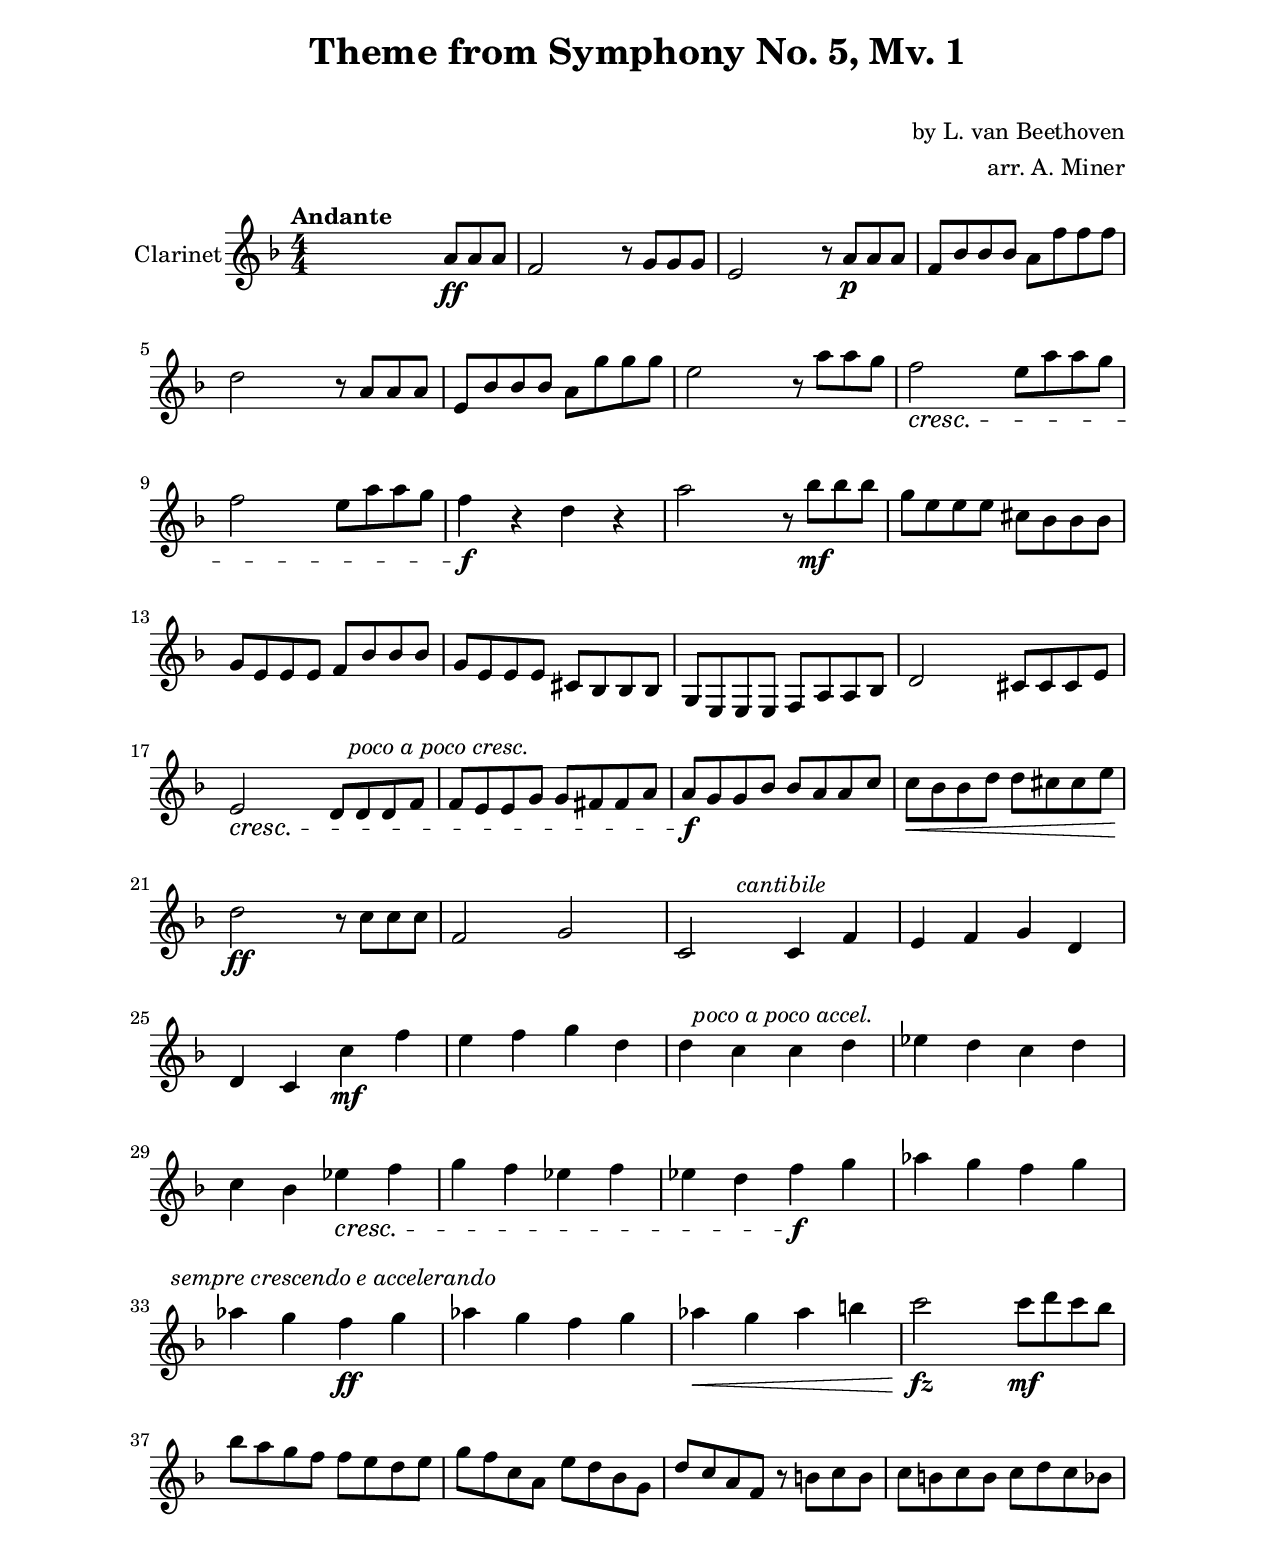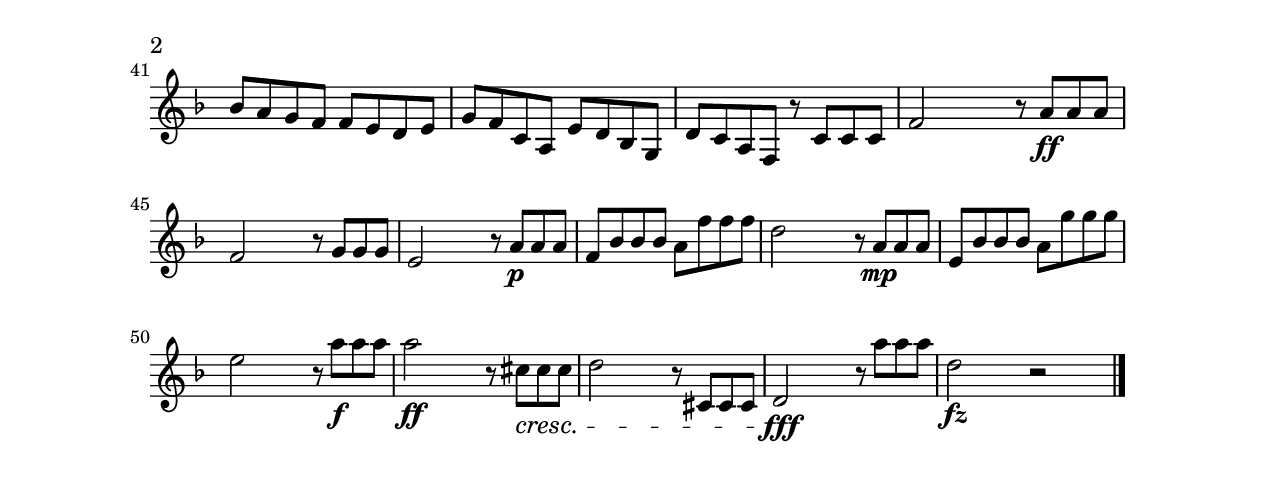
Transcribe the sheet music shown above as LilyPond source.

% Copied from Easy Classical Clarinet Solos by Javier Marcó
% pg 25

\include "globals.ly"

\header {
    title = "Theme from Symphony No. 5, Mv. 1"
    composer = "by L. van Beethoven"
    arranger = "arr. A. Miner"
}

cantibile = \markup {
    \fontsize #-2 \italic "cantibile"
}

pocoCresc = \markup {
    \fontsize #-2 \italic "poco a poco cresc."
}

pocoAccel = \markup {
    \fontsize #-2 \italic "poco a poco accel."
}

sempreAccel = \markup {
    \fontsize #-2 \italic "sempre crescendo e accelerando"
}

melody = \relative c'' {
    \tempo "Andante"
    \numericTimeSignature \time 4/4
    \key d \minor

    s2 s8 a a a | f2 r8 g8 g g | e2 r8 a8 a a | f8 bf bf bf a f' f f | d2 r8 a8 a a |
    e8 bf' bf bf a g' g g | e2 r8 a a g | f2 e8 a a g | f2 e8 a a g | f4 r d r |
    a'2 r8 bf bf bf | g8 e e e cs bf bf bf | g8 e e e f bf bf bf | g8 e e e cs bf bf bf |
    g8 e e e f a a bf | d2 cs8 cs cs e | e2 d8 d d f | f8 e e g g fs fs a |
    a8 g g bf bf a a c | c8 bf bf d d cs cs e | d2 r8 c c c | f,2 g | c,2 c4 f |
    e4 f g d | d4 c c' f | e4 f g d | d4 c c d | ef4 d c d |
    c4 bf ef f | g4 f ef f | ef d f g | af4 g f g |
    af4 g f g | af4 g f g | af4 g af b | c2 c8 d c bf |
    bf8 a g f f e d e | g8 f c a e' d bf g | d'8 c a f r8 b c b | c8 b c b c d c bf |
    bf8 a g f f e d e | g8 f c a e' d bf g | d'8 c a f r c' c c | f2 r8 a a a | f2 r8 g g g |
    e2 r8 a a a | f8 bf bf bf a f' f f | d2 r8 a a a | e bf' bf bf a g' g g | e2 r8 a a a |
    a2 r8 cs,8 cs cs | d2 r8 cs,8 cs cs | d2 r8 a'' a a | d,2 r2 |

    \bar "|."
}

markings = \relative c'' {
    s2 s8 s8 \ff s4 | s1 | s2 s8 s8 \p s4 | s1 | s1 |
    s1 | s1 | s2 \cresc s2 | s1 | s4 \f s2. |
    s2 s8 s8 \mf s4 | s1 | s1 | s1 |
    s1 | s1 | s2 \cresc s2 \mark \pocoCresc | s1 |
    s8 \f s8 s2. | s8 \< s8 s2. | s2 \ff s2 | s1 | s2 \mark \cantibile s2 |
    s1 | s2 s2 \mf | s1 | s2 \mark \pocoAccel s2 | s1 |
    s2 s2 \cresc | s1 | s2 s2 \f | s1 |
    s2 \mark \sempreAccel s2 \ff | s1 | s4 \< s2. | s2\fz s8 \mf s8 s4 |
    s1 | s1 | s1 | s1 |
    s1 | s1 | s1 | s2 s8 s8 \ff s4 | s1 |
    s2 s8 s8 \p s4 | s1 s2 s8 s8 \mp s4 | s1 s2 s8 s8 \f s4 |
    s2 \ff s8 s8 \cresc s4 | s1 | s2 \fff s2 | s2 \fz s2 |
}

\book {
    \score {
        \new Staff \with {
            instrumentName = "Clarinet"
        } {
            << \melody \markings >>
        }
    }
}
